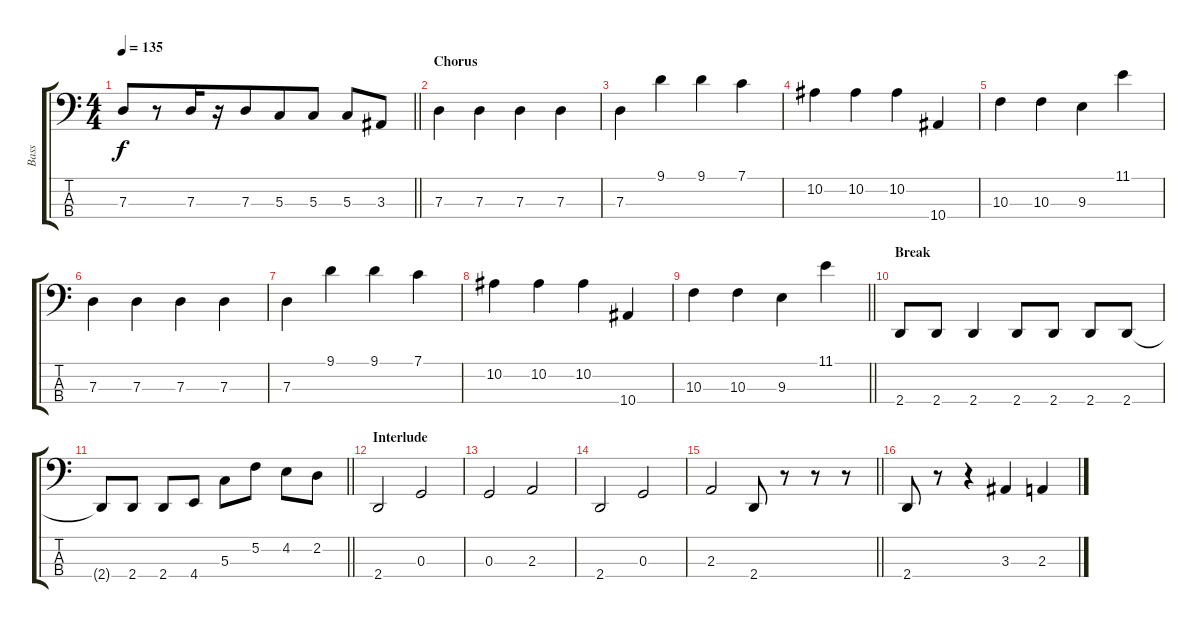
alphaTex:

\track ("Bass" "Bass") {instrument electricbassfinger}
\staff {score tabs}
\tuning (F2 C2 G1 C1) {hide}
\ts (4 4)
\tempo 135
\clef f4
\barLineRight lightlight
\ks aminor
7.3.8{dy f beam merge} r.8 7.3.16 r.16 7.3.8{beam merge} 5.3.8{beam merge} 5.3.8 5.3.8 3.3.8 |
\section ("" "Chorus")
7.3.4 7.3.4 7.3.4 7.3.4 |
7.3.4 9.1.4 9.1.4 7.1.4 |
10.2.4 10.2.4 10.2.4 10.4.4 |
10.3.4 10.3.4 9.3.4 11.1.4 |
7.3.4 7.3.4 7.3.4 7.3.4 |
7.3.4 9.1.4 9.1.4 7.1.4 |
10.2.4 10.2.4 10.2.4 10.4.4 |
\barLineRight lightlight
10.3.4 10.3.4 9.3.4 11.1.4 |
\section ("" "Break")
\ks c
2.4.8 2.4.8 2.4.4 2.4.8 2.4.8 2.4.8 2.4.8 |
\barLineRight lightlight
2.4{t}.8 2.4.8 2.4.8 4.4.8 5.3.8 5.2.8 4.2.8 2.2.8 |
\section ("" "Interlude")
2.4.2 0.3.2 |
0.3.2 2.3.2 |
2.4.2 0.3.2 |
\barLineRight lightlight
2.3.2 2.4.8 r.8 r.8 r.8 |
2.4.8 r.8 r.4 3.3.4 2.3.4
